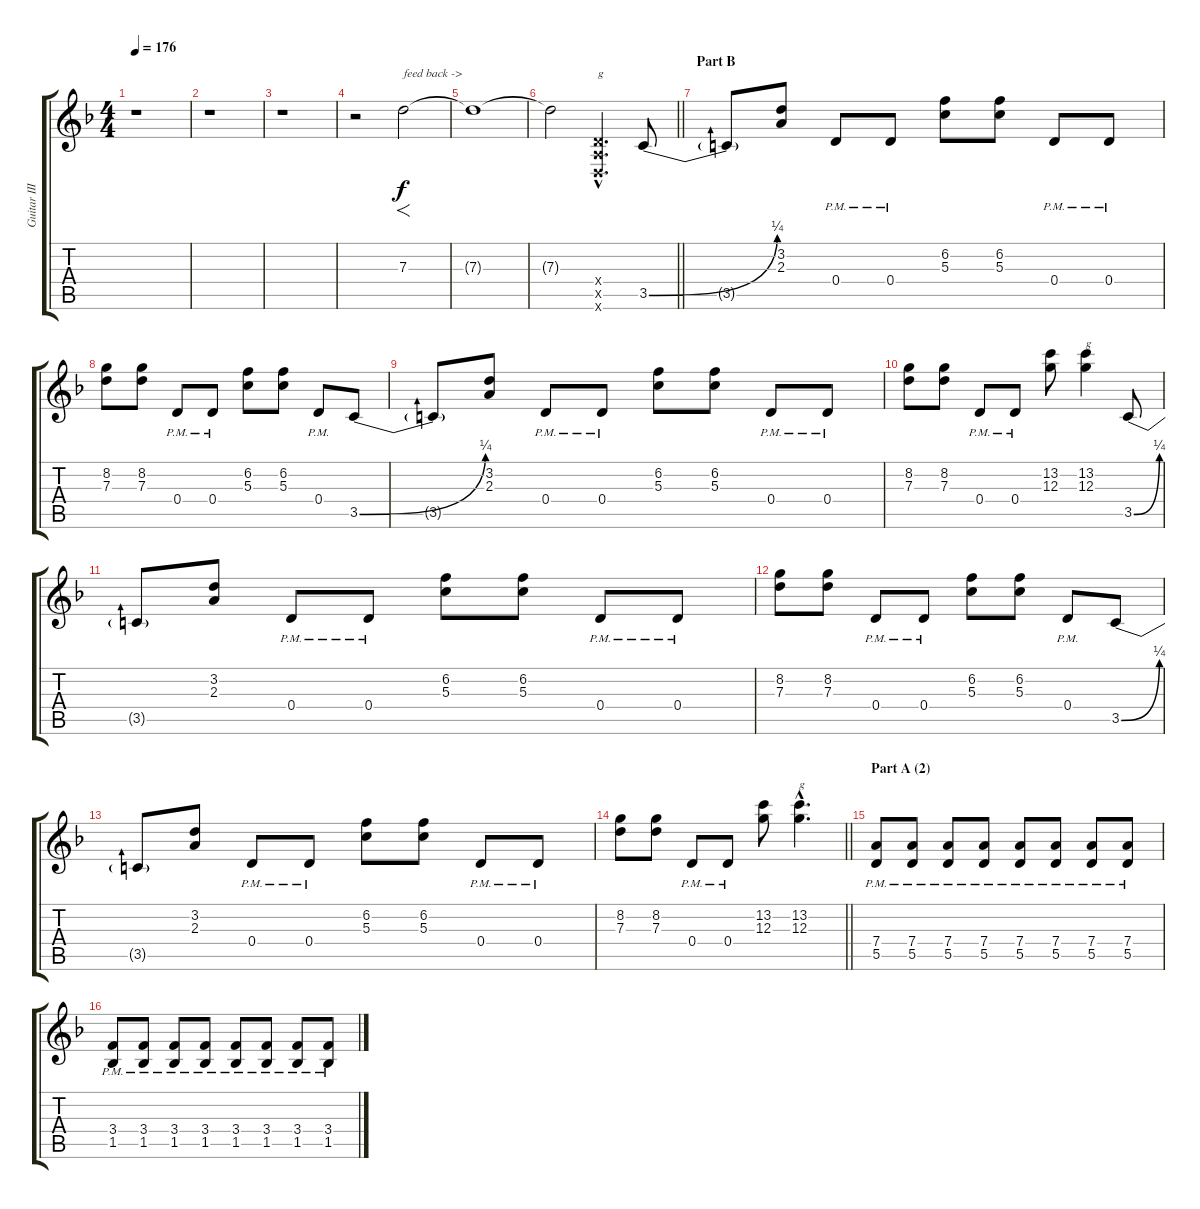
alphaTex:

\track ("Guitar III (Kazuma)" "Guitar III") {instrument distortionguitar}
\staff {score tabs}
\tuning (E4 B3 G3 D3 A2 D2) {hide}
\ts (4 4)
\tempo 176
\clef g2
\ks f
r.1{dy f} |
r.1 |
r.1 |
r.2 7.3.2{f txt "feed back ->"} |
7.3{t}.1 |
\barLineRight lightlight
7.3{t}.2 (0.4{hac x} 0.5{hac x} 0.6{hac x}).4{d txt "g"} 3.5{be (bend 0 0 60 1)}.8 |
\section ("" "Part B")
3.5{t}.8 (3.2 2.3).8 0.4{pm}.8 0.4{pm}.8 (6.2 5.3).8 (6.2 5.3).8 0.4{pm}.8 0.4{pm}.8 |
(8.2 7.3).8 (8.2 7.3).8 0.4{pm}.8 0.4{pm}.8 (6.2 5.3).8 (6.2 5.3).8 0.4{pm}.8 3.5{be (bend 0 0 60 1)}.8 |
3.5{t}.8 (3.2 2.3).8 0.4{pm}.8 0.4{pm}.8 (6.2 5.3).8 (6.2 5.3).8 0.4{pm}.8 0.4{pm}.8 |
(8.2 7.3).8 (8.2 7.3).8 0.4{pm}.8 0.4{pm}.8 (13.2 12.3).8 (13.2 12.3).4{txt "g"} 3.5{be (bend 0 0 60 1)}.8 |
3.5{t}.8 (3.2 2.3).8 0.4{pm}.8 0.4{pm}.8 (6.2 5.3).8 (6.2 5.3).8 0.4{pm}.8 0.4{pm}.8 |
(8.2 7.3).8 (8.2 7.3).8 0.4{pm}.8 0.4{pm}.8 (6.2 5.3).8 (6.2 5.3).8 0.4{pm}.8 3.5{be (bend 0 0 60 1)}.8 |
3.5{t}.8 (3.2 2.3).8 0.4{pm}.8 0.4{pm}.8 (6.2 5.3).8 (6.2 5.3).8 0.4{pm}.8 0.4{pm}.8 |
\barLineRight lightlight
(8.2 7.3).8 (8.2 7.3).8 0.4{pm}.8 0.4{pm}.8 (13.2 12.3).8 (13.2{hac} 12.3{hac}).4{d txt "g"} |
\section ("" "Part A (2)")
(7.4{pm} 5.5{pm}).8 (7.4{pm} 5.5{pm}).8 (7.4{pm} 5.5{pm}).8 (7.4{pm} 5.5{pm}).8 (7.4{pm} 5.5{pm}).8 (7.4{pm} 5.5{pm}).8 (7.4{pm} 5.5{pm}).8 (7.4{pm} 5.5{pm}).8 |
(3.4{pm} 1.5{pm}).8 (3.4{pm} 1.5{pm}).8 (3.4{pm} 1.5{pm}).8 (3.4{pm} 1.5{pm}).8 (3.4{pm} 1.5{pm}).8 (3.4{pm} 1.5{pm}).8 (3.4{pm} 1.5{pm}).8 (3.4{pm} 1.5{pm}).8
